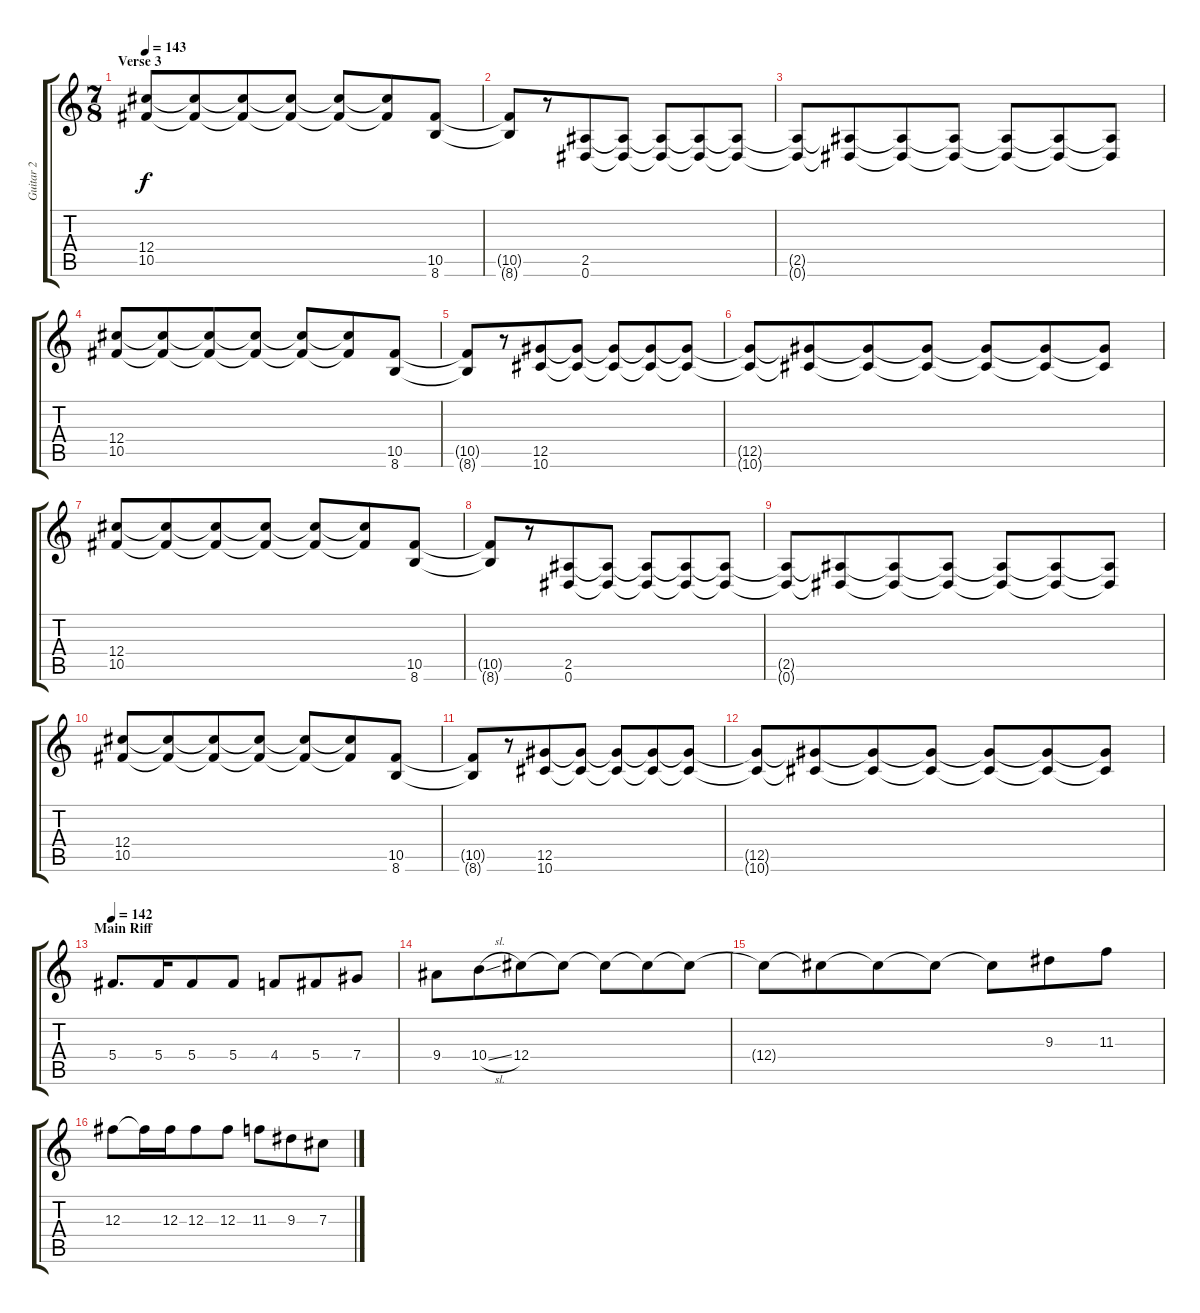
\track ("Guitar 2" "Guitar 2") {instrument overdrivenguitar}
\staff {score tabs}
\tuning (Eb4 Bb3 Gb3 Db3 Ab2 Eb2) {hide}
\ts (7 8)
\section ("" "Verse 3")
\tempo 143
\clef g2
\ks c
(12.4 10.5).8{dy f} (12.4{t} 10.5{t}).8 (12.4{t} 10.5{t}).8 (12.4{t} 10.5{t}).8 (12.4{t} 10.5{t}).8 (12.4{t} 10.5{t}).8 (10.5 8.6).8 |
(10.5{t} 8.6{t}).8 r.8 (2.5 0.6).8 (2.5{t} 0.6{t}).8 (2.5{t} 0.6{t}).8 (2.5{t} 0.6{t}).8 (2.5{t} 0.6{t}).8 |
(2.5{t} 0.6{t}).8 (2.5{t} 0.6{t}).8 (2.5{t} 0.6{t}).8 (2.5{t} 0.6{t}).8 (2.5{t} 0.6{t}).8 (2.5{t} 0.6{t}).8 (2.5{t} 0.6{t}).8 |
(12.4 10.5).8 (12.4{t} 10.5{t}).8 (12.4{t} 10.5{t}).8 (12.4{t} 10.5{t}).8 (12.4{t} 10.5{t}).8 (12.4{t} 10.5{t}).8 (10.5 8.6).8 |
(10.5{t} 8.6{t}).8 r.8 (12.5 10.6).8 (12.5{t} 10.6{t}).8 (12.5{t} 10.6{t}).8 (12.5{t} 10.6{t}).8 (12.5{t} 10.6{t}).8 |
(12.5{t} 10.6{t}).8 (12.5{t} 10.6{t}).8 (12.5{t} 10.6{t}).8 (12.5{t} 10.6{t}).8 (12.5{t} 10.6{t}).8 (12.5{t} 10.6{t}).8 (12.5{t} 10.6{t}).8 |
(12.4 10.5).8 (12.4{t} 10.5{t}).8 (12.4{t} 10.5{t}).8 (12.4{t} 10.5{t}).8 (12.4{t} 10.5{t}).8 (12.4{t} 10.5{t}).8 (10.5 8.6).8 |
(10.5{t} 8.6{t}).8 r.8 (2.5 0.6).8 (2.5{t} 0.6{t}).8 (2.5{t} 0.6{t}).8 (2.5{t} 0.6{t}).8 (2.5{t} 0.6{t}).8 |
(2.5{t} 0.6{t}).8 (2.5{t} 0.6{t}).8 (2.5{t} 0.6{t}).8 (2.5{t} 0.6{t}).8 (2.5{t} 0.6{t}).8 (2.5{t} 0.6{t}).8 (2.5{t} 0.6{t}).8 |
(12.4 10.5).8 (12.4{t} 10.5{t}).8 (12.4{t} 10.5{t}).8 (12.4{t} 10.5{t}).8 (12.4{t} 10.5{t}).8 (12.4{t} 10.5{t}).8 (10.5 8.6).8 |
(10.5{t} 8.6{t}).8 r.8 (12.5 10.6).8 (12.5{t} 10.6{t}).8 (12.5{t} 10.6{t}).8 (12.5{t} 10.6{t}).8 (12.5{t} 10.6{t}).8 |
(12.5{t} 10.6{t}).8 (12.5{t} 10.6{t}).8 (12.5{t} 10.6{t}).8 (12.5{t} 10.6{t}).8 (12.5{t} 10.6{t}).8 (12.5{t} 10.6{t}).8 (12.5{t} 10.6{t}).8 |
\section ("" "Main Riff")
\tempo 142
5.4.8{d} 5.4.16 5.4.8 5.4.8 4.4.8 5.4.8 7.4.8 |
9.4.8 10.4{sl}.8 12.4.8 12.4{t}.8 12.4{t}.8 12.4{t}.8 12.4{t}.8 |
12.4{t}.8 12.4{t}.8 12.4{t}.8 12.4{t}.8 12.4{t}.8 9.3.8 11.3.8 |
12.3.8 12.3{t}.16 12.3.16 12.3.8 12.3.8 11.3.8 9.3.8 7.3.8
